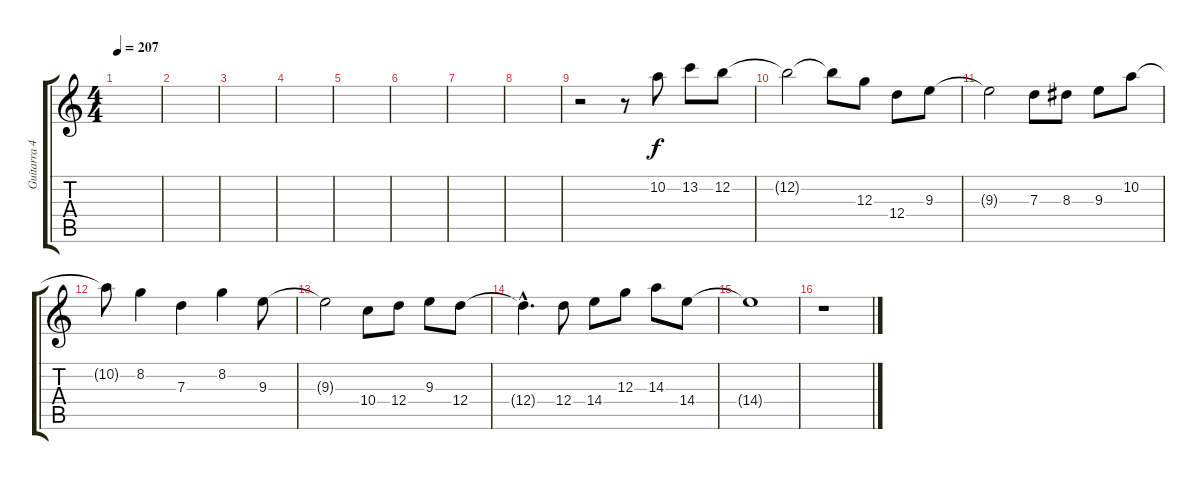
\track ("Guitarra 4" "Guitarra 4") {instrument overdrivenguitar}
\staff {score tabs}
\tuning (E4 B3 G3 D3 A2 E2) {hide}
\ts (4 4)
\tempo 207
\clef g2
\ks c
|
|
|
|
|
|
|
|
r.2 r.8 10.2.8 13.2.8 12.2.8 |
12.2{t}.2 12.2{t}.8 12.3.8 12.4.8 9.3.8 |
9.3{t}.2 7.3.8 8.3.8 9.3.8 10.2.8 |
10.2{t}.8 8.2.4 7.3.4 8.2.4 9.3.8 |
9.3{t}.2 10.4.8 12.4.8 9.3.8 12.4.8 |
12.4{hac t}.4{d} 12.4.8 14.4.8 12.3.8 14.3.8 14.4.8 |
14.4{t}.1 |
r.1
